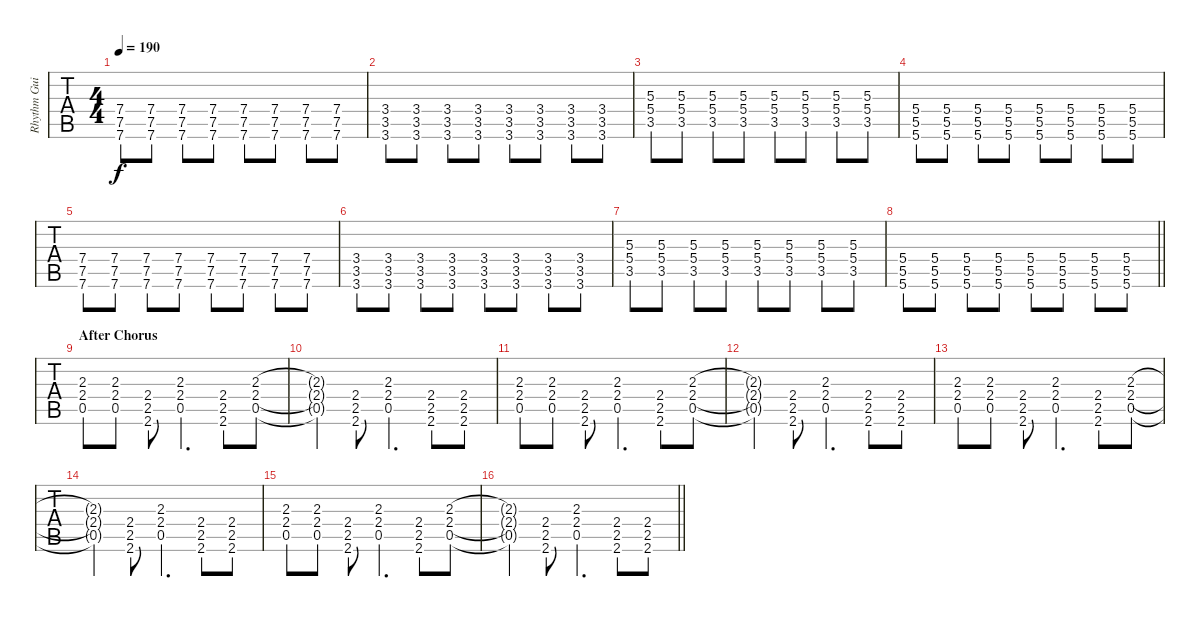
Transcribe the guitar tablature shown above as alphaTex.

\track ("Rhythm Guitar" "Rhythm Gui") {instrument distortionguitar}
\staff {tabs}
\tuning (D4 A3 F3 C3 G2 C2) {hide}
\ts (4 4)
\tempo 190
\clef g2
\ks c
(7.4 7.5 7.6).8{dy f} (7.4 7.5 7.6).8 (7.4 7.5 7.6).8 (7.4 7.5 7.6).8 (7.4 7.5 7.6).8 (7.4 7.5 7.6).8 (7.4 7.5 7.6).8 (7.4 7.5 7.6).8 |
(3.4 3.5 3.6).8 (3.4 3.5 3.6).8 (3.4 3.5 3.6).8 (3.4 3.5 3.6).8 (3.4 3.5 3.6).8 (3.4 3.5 3.6).8 (3.4 3.5 3.6).8 (3.4 3.5 3.6).8 |
(5.3 5.4 3.5).8 (5.3 5.4 3.5).8 (5.3 5.4 3.5).8 (5.3 5.4 3.5).8 (5.3 5.4 3.5).8 (5.3 5.4 3.5).8 (5.3 5.4 3.5).8 (5.3 5.4 3.5).8 |
(5.4 5.5 5.6).8 (5.4 5.5 5.6).8 (5.4 5.5 5.6).8 (5.4 5.5 5.6).8 (5.4 5.5 5.6).8 (5.4 5.5 5.6).8 (5.4 5.5 5.6).8 (5.4 5.5 5.6).8 |
(7.4 7.5 7.6).8 (7.4 7.5 7.6).8 (7.4 7.5 7.6).8 (7.4 7.5 7.6).8 (7.4 7.5 7.6).8 (7.4 7.5 7.6).8 (7.4 7.5 7.6).8 (7.4 7.5 7.6).8 |
(3.4 3.5 3.6).8 (3.4 3.5 3.6).8 (3.4 3.5 3.6).8 (3.4 3.5 3.6).8 (3.4 3.5 3.6).8 (3.4 3.5 3.6).8 (3.4 3.5 3.6).8 (3.4 3.5 3.6).8 |
(5.3 5.4 3.5).8 (5.3 5.4 3.5).8 (5.3 5.4 3.5).8 (5.3 5.4 3.5).8 (5.3 5.4 3.5).8 (5.3 5.4 3.5).8 (5.3 5.4 3.5).8 (5.3 5.4 3.5).8 |
\barLineRight lightlight
(5.4 5.5 5.6).8 (5.4 5.5 5.6).8 (5.4 5.5 5.6).8 (5.4 5.5 5.6).8 (5.4 5.5 5.6).8 (5.4 5.5 5.6).8 (5.4 5.5 5.6).8 (5.4 5.5 5.6).8 |
\section ("" "After Chorus")
(2.3 2.4 0.5).8 (2.3 2.4 0.5).8 (2.4 2.5 2.6).8 (2.3 2.4 0.5).4{d} (2.4 2.5 2.6).8 (2.3 2.4 0.5).8 |
(2.3{t} 2.4{t} 0.5{t}).4 (2.4 2.5 2.6).8 (2.3 2.4 0.5).4{d} (2.4 2.5 2.6).8 (2.4 2.5 2.6).8 |
(2.3 2.4 0.5).8 (2.3 2.4 0.5).8 (2.4 2.5 2.6).8 (2.3 2.4 0.5).4{d} (2.4 2.5 2.6).8 (2.3 2.4 0.5).8 |
(2.3{t} 2.4{t} 0.5{t}).4 (2.4 2.5 2.6).8 (2.3 2.4 0.5).4{d} (2.4 2.5 2.6).8 (2.4 2.5 2.6).8 |
(2.3 2.4 0.5).8 (2.3 2.4 0.5).8 (2.4 2.5 2.6).8 (2.3 2.4 0.5).4{d} (2.4 2.5 2.6).8 (2.3 2.4 0.5).8 |
(2.3{t} 2.4{t} 0.5{t}).4 (2.4 2.5 2.6).8 (2.3 2.4 0.5).4{d} (2.4 2.5 2.6).8 (2.4 2.5 2.6).8 |
(2.3 2.4 0.5).8 (2.3 2.4 0.5).8 (2.4 2.5 2.6).8 (2.3 2.4 0.5).4{d} (2.4 2.5 2.6).8 (2.3 2.4 0.5).8 |
\barLineRight lightlight
(2.3{t} 2.4{t} 0.5{t}).4 (2.4 2.5 2.6).8 (2.3 2.4 0.5).4{d} (2.4 2.5 2.6).8 (2.4 2.5 2.6).8
